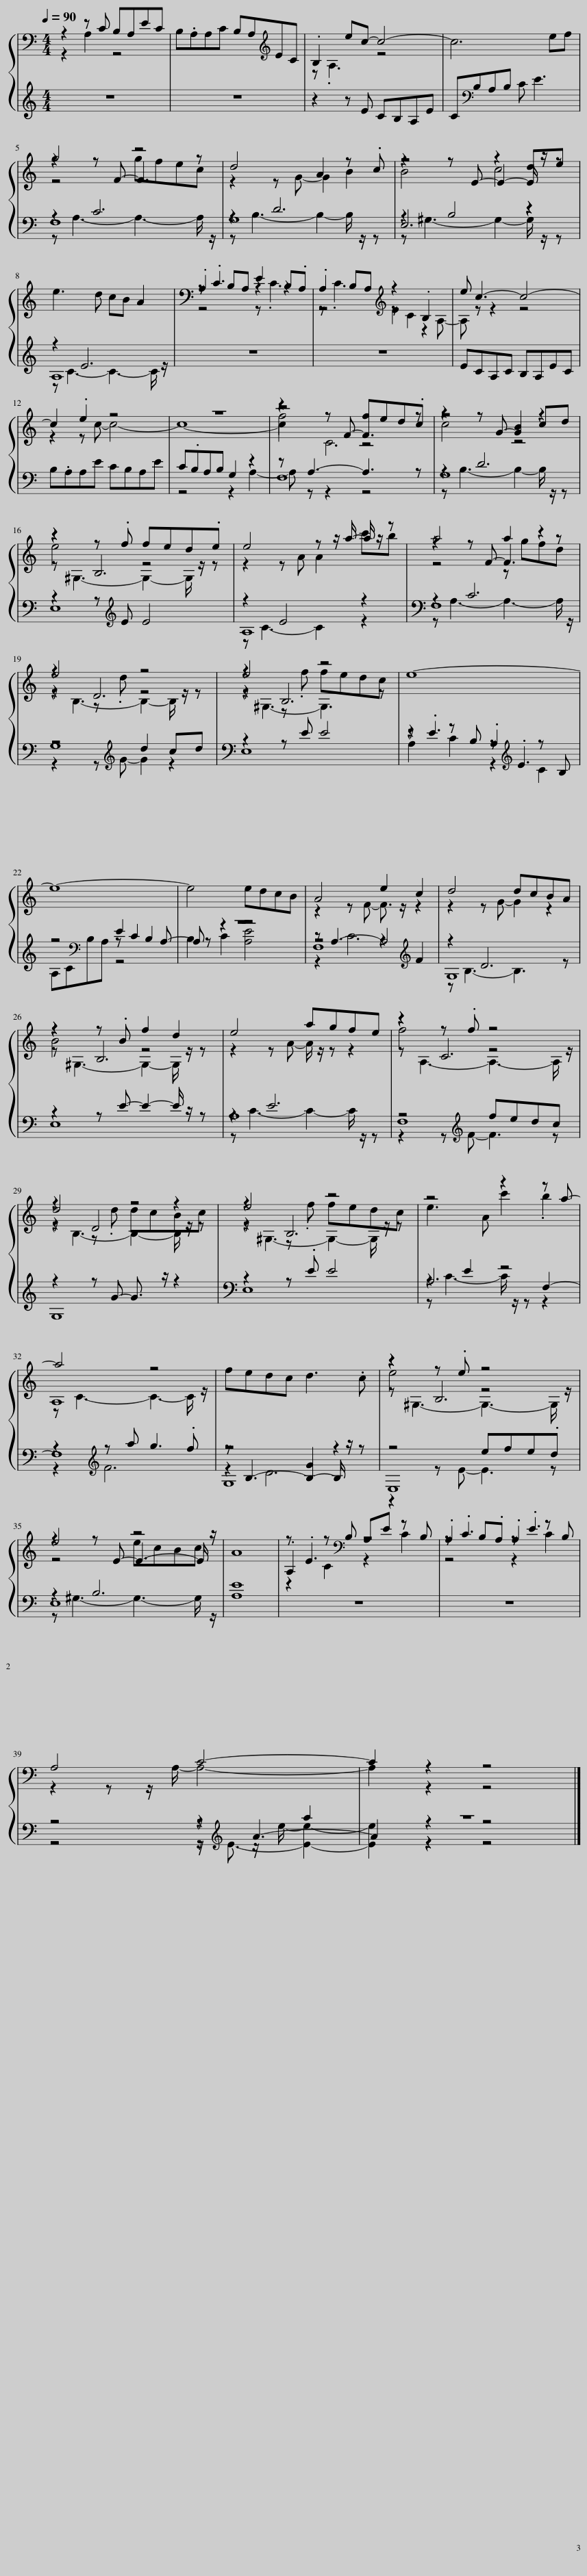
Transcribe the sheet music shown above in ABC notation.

X:1
%%score { ( 1 2 4 7 ) | ( 3 5 6 8 ) }
L:1/8
Q:1/4=90
M:4/4
I:linebreak $
K:C
V:1 bass
V:2 bass
V:4 bass
V:7 bass
V:3 treble
V:5 treble
V:6 treble
V:8 treble
V:1
 z2 z C B,A,EC | B,.A,A,C B,A,[K:treble]EC | .B,2 ec- c4- | c6 ef |$ g4 z4 | %5
 d4 A2 z .c | z4 z2 de |$ e3 d cB A2 | z .C3 E2 z2 | .A,2 B,A,[K:treble] z2 .B,2 | %10
 e c3- c4- |$ c2 .e2 z4 | z8 | z4 fed.c | z4 B2 cd |$ %15
 z2 z .f fed.e | e4 z z/ a/- a/ z/ z | a4 a2 z2 |$ e4 z4 | e4 z4 | %20
 e8- |$ e8- | e4 edcB | A4 e2 c2 | d4 dcBA |$ %25
 z2 z .B f2 d2 | e4 agfe | z2 z .f z4 |$ d4 z4 | e4 z4 | %30
 z4 z2 z a- |$ a4 z4 | fedc d3 .c | z2 z .e z4 |$ e4 z4 | %35
 A8 | z .E3[K:bass] z4 | z .C3 z .E3 |$ A,4 C4- | C2 z2 z4 |] %40
V:2
 z2 A,2 z4 | x6[K:treble] x2 | z .A,3 z4 | x8 |$ z4 gfec | %5
 z2 z G- G2 B2 | B4 c4 |$ x8 | z4 z .C3 | z4[K:treble] z C2 A,- | %10
 A, z z2 z4 |$ x8 | x8 | f4 z4 | c4 z4 |$ %15
 e4 z4 | z2 z A A2 c'b | z4 z gfd |$ z2 z .d z4 | z2 z .f fedc | %20
 x8 |$ x8 | x8 | z2 z F- F3/2 z/ z2 | z2 z G- G2 z2 |$ %25
 B4 z4 | z2 z A- A/ z/ z z2 | f4 z4 |$ z2 z .d dcBc | z2 z .f fedc | %30
 e3 A c'2 .b2 |$ z C3- C3- C/ z/ | x8 | e4 z4 |$ z4 ecBc | %35
 x8 | z2 C2[K:bass] z2 C2 | z4 z2 C2 |$ z2 z z/ A,/- A,4- | A,2 z2 z4 |] %40
V:3
 z8 | z8 | z2 z E CB,A,E | C[K:bass]B,A,B, C E3 |$ z2 C6 | %5
 z2 D6 | z2 B,4 z2 |$ z2 E6 | z8 | z8 | %10
 ECA,C B,A,EC |$ B,.A,A,E CB,A,E | C.B,A,B, G,2 z2 | z A,3- A,3 z | z2 D6 |$ %15
 z2 z[K:treble] E E4 | z2 E4 z2 | z2 C6 |$ z4[K:treble] d2 cd | z2 z E E4 | %20
 z .E3 z[K:treble] .E3 |$ z4[K:bass] E2 B,2 | z8 | z4 z2[K:treble] F2 | z2 D6 |$ %25
 z2 z E- E2- E/ z/ z | z2 E6 | z4[K:treble] fedc |$ z2 z G- G3/2 z/ z2 | z2 z .E E4 | %30
 z2 E2 z4 |$ z2[K:treble] z a g3 .f | z4 G2 z2 | z4 efe.d |$ z2 B,6 | %35
 [A,E]8 | z8 | z8 |$ z4 z2[K:treble] a2 | z8 |] %40
V:4
 x8 | x6[K:treble] x2 | x8 | x8 |$ z2 z F- F3 z | %5
 x8 | z2 z E- E2- E/ z/ z |$ x8 | .A,2 B,A, z2 B,.A, | x4[K:treble] x4 | %10
 x8 |$ x8 | x8 | z2 z F- F3 z | z2 z G- G2 z2 |$ %15
 z2 B,6 | x8 | z2 z F- F3 z |$ z2 D6 | z2 B,6 | %20
 x8 |$ x8 | x8 | x8 | x8 |$ %25
 z2 B,6 | x8 | z2 C6 |$ z2 D4 z2 | z2 B,6 | %30
 x8 |$ A,8 | x8 | z2 B,6 |$ z2 z E- E3- E/ z/ | %35
 x8 | .A,2 z[K:bass] B, A,E z B, | .A,2 B,.A, .A,2 z B, |$ x8 | x8 |] %40
V:5
 x8 | x8 | x8 | x[K:bass] x7 |$ z A,3- A,3- A,/ z/ | %5
 z B,3- B,2- B,/ z/ z | z ^G,3- G,2- G,/ z/ z |$ z C3- C3- C/ z/ | x8 | x8 | %10
 x8 |$ x8 | z4 z2 A,2- | A, z z2 z4 | z B,3- B,2- B,/ z/ z |$ %15
 E,8[K:treble] | z C3- C2 z2 | z A,3- A,3- A,/ z/ |$ z2 z[K:treble] G- G2 z2 | E,8 | %20
 A,2 C2 z2[K:treble] C2 |$ A,C[K:bass]B,A, z4 | B,2 C2 [A,E]4 | z2 C6[K:treble] | z B,3- B,3 z |$ %25
 E,8 | z C3- C2- C/ z/ z | z2 z[K:treble] F- F3 z |$ G,8 | E,8 | %30
 z C3- C/ z/ z z2 |$ z2[K:treble] F6 | z2 D6 | z2 z E- E3 z |$ z ^G,3- G,3- G,/ z/ | %35
 x8 | x8 | x8 |$ z4 z[K:treble] z/ e/- e2- | e2 z2 z4 |] %40
V:6
 x8 | x8 | x8 | x[K:bass] x7 |$ F,8 | %5
 G,8 | E,6 z2 |$ A,8 | x8 | x8 | %10
 x8 |$ x8 | x8 | F,8 | G,8 |$ %15
 x3[K:treble] x5 | A,8 | F,8 |$ G,8[K:treble] | x8 | %20
 z2 z B, .A,2[K:treble] z B, |$ z4[K:bass] z C2 A,- | A, z z2 z4 | z A,3- A,4[K:treble] | G,8 |$ %25
 x8 | A,8 | F,8[K:treble] |$ x8 | x8 | %30
 A,6 F,2- |$ F,8[K:treble] | z B,3- B,2- B,/ z/ z | E,8 |$ E,8 | %35
 x8 | x8 | x8 |$ z4 z[K:treble] A3- | A2 z2 z4 |] %40
V:7
 x8 | x6[K:treble] x2 | x8 | x8 |$ x8 | %5
 x8 | x8 |$ x8 | x8 | z .C3[K:treble] E2 z2 | %10
 x8 |$ z2 z c- c4- | c8- | c2 C6 | x8 |$ %15
 z ^G,3- G,2- G,/ z/ z | x8 | x8 |$ z B,3- B,2- B,/ z/ z | z ^G,3- G,3 z | %20
 x8 |$ x8 | x8 | x8 | x8 |$ %25
 z ^G,3- G,2- G,/ z/ z | x8 | z A,3- A,3- A,/ z/ |$ z B,3- B,2- B,/ z/ z | z ^G,3- G,2- G,/ z/ z | %30
 x8 |$ x8 | x8 | z ^G,3- G,3- G,/ z/ |$ x8 | %35
 x8 | x3[K:bass] x5 | x8 |$ x8 | x8 |] %40
V:8
 x8 | x8 | x8 | x[K:bass] x7 |$ x8 | %5
 x8 | x8 |$ x8 | x8 | x8 | %10
 x8 |$ x8 | x8 | x8 | x8 |$ %15
 x3[K:treble] x5 | x8 | x8 |$ x3[K:treble] x5 | x8 | %20
 x5[K:treble] x3 |$ x2[K:bass] x6 | x8 | F,8[K:treble] | x8 |$ %25
 x8 | x8 | x3[K:treble] x5 |$ x8 | x8 | %30
 x8 |$ x2[K:treble] x6 | G,8 | x8 |$ x8 | %35
 x8 | x8 | x8 |$ z4 z/[K:treble] E3/2- E2- | E2 z2 z4 |] %40
